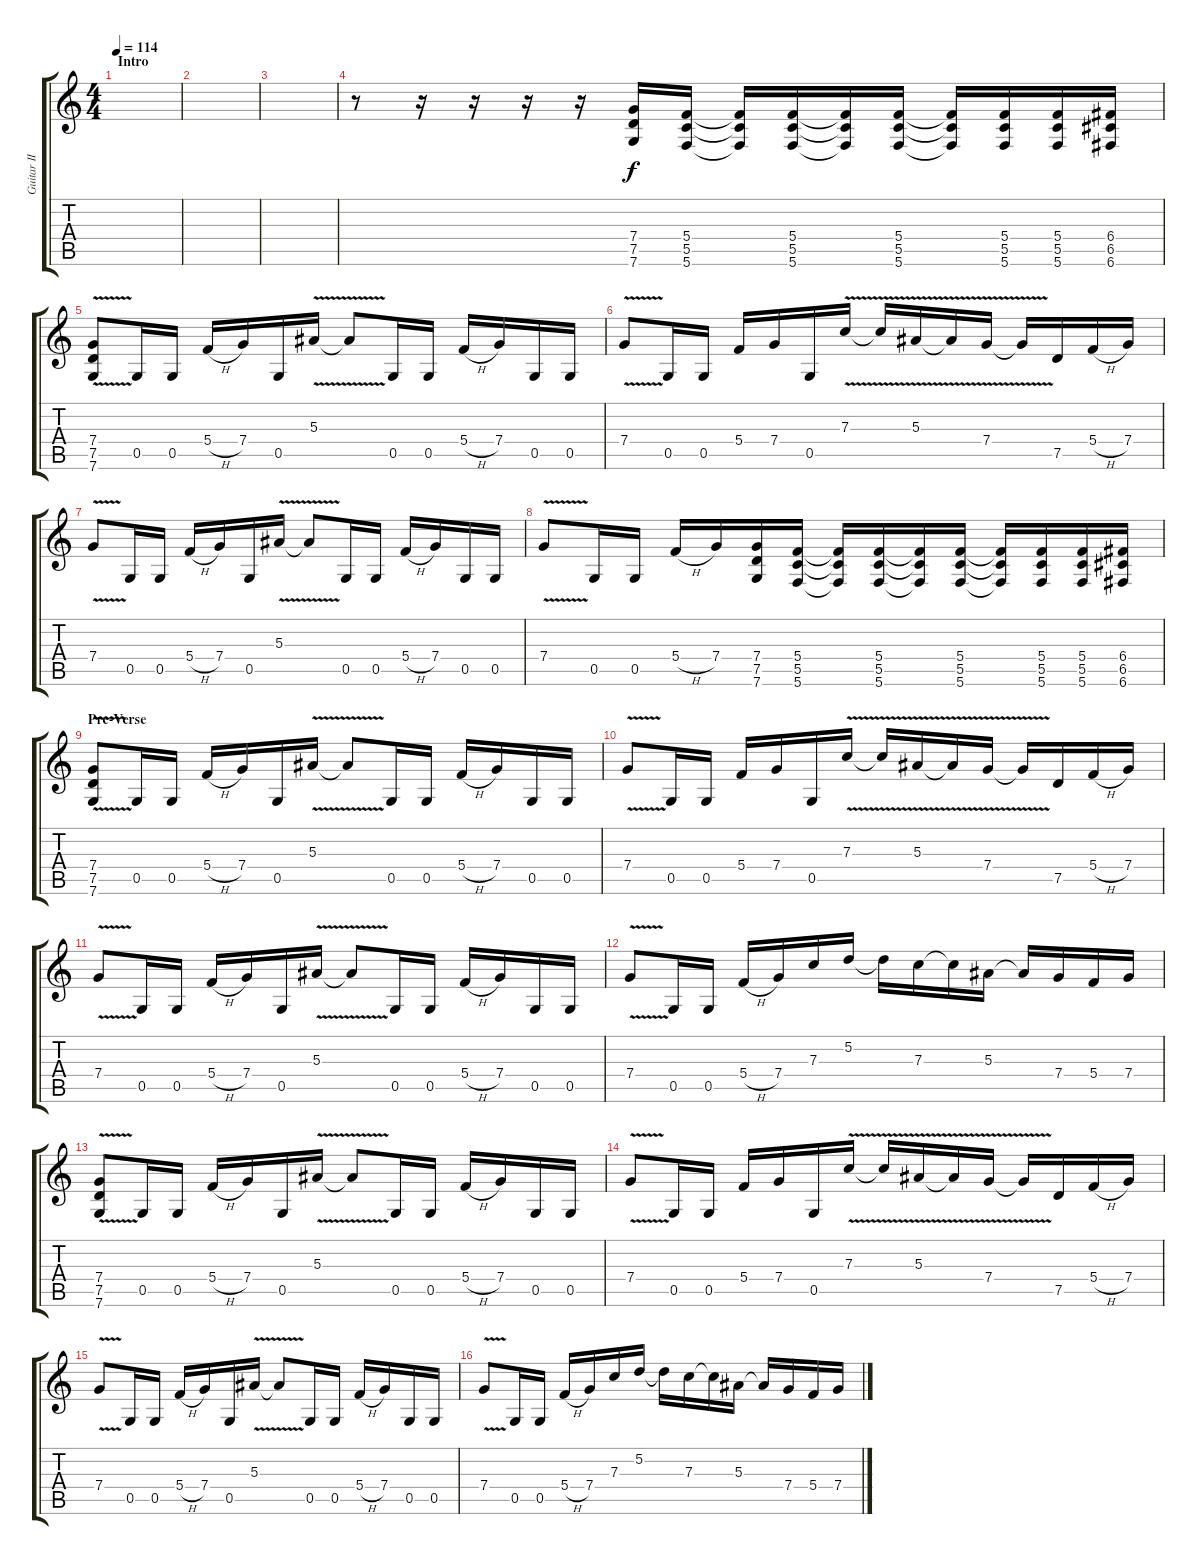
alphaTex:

\track ("Guitar II" "Guitar II") {instrument overdrivenguitar}
\staff {score tabs}
\tuning (D4 A3 F3 C3 G2 C2) {hide}
\ts (4 4)
\section ("" "Intro")
\tempo 114
\clef g2
\ks c
|
|
|
r.8 r.16 r.16 r.16 r.16 (7.4 7.5 7.6).16 (5.4 5.5 5.6).16 (5.4{t} 5.5{t} 5.6{t}).16 (5.4 5.5 5.6).16 (5.4{t} 5.5{t} 5.6{t}).16 (5.4 5.5 5.6).16 (5.4{t} 5.5{t} 5.6{t}).16 (5.4 5.5 5.6).16 (5.4 5.5 5.6).16 (6.4 6.5 6.6).16 |
(7.4{v} 7.5{v} 7.6{v}).8 0.5.16 0.5.16 5.4{h}.16 7.4.16 0.5.16 5.3{v}.16 5.3{t}.8 0.5.16 0.5.16 5.4{h}.16 7.4.16 0.5.16 0.5.16 |
7.4{v}.8 0.5.16 0.5.16 5.4.16 7.4.16 0.5.16 7.3{v}.16 7.3{t}.16 5.3{v}.16 5.3{t}.16 7.4{v}.16 7.4{t}.16 7.5.16 5.4{h}.16 7.4.16 |
7.4{v}.8 0.5.16 0.5.16 5.4{h}.16 7.4.16 0.5.16 5.3{v}.16 5.3{t}.8 0.5.16 0.5.16 5.4{h}.16 7.4.16 0.5.16 0.5.16 |
7.4{v}.8 0.5.16 0.5.16 5.4{h}.16 7.4.16 (7.4 7.5 7.6).16 (5.4 5.5 5.6).16 (5.4{t} 5.5{t} 5.6{t}).16 (5.4 5.5 5.6).16 (5.4{t} 5.5{t} 5.6{t}).16 (5.4 5.5 5.6).16 (5.4{t} 5.5{t} 5.6{t}).16 (5.4 5.5 5.6).16 (5.4 5.5 5.6).16 (6.4 6.5 6.6).16 |
\section ("" "Pre-Verse")
(7.4{v} 7.5 7.6).8 0.5.16 0.5.16 5.4{h}.16 7.4.16 0.5.16 5.3{v}.16 5.3{t}.8 0.5.16 0.5.16 5.4{h}.16 7.4.16 0.5.16 0.5.16 |
7.4{v}.8 0.5.16 0.5.16 5.4.16 7.4.16 0.5.16 7.3{v}.16 7.3{t}.16 5.3{v}.16 5.3{t}.16 7.4{v}.16 7.4{t}.16 7.5.16 5.4{h}.16 7.4.16 |
7.4{v}.8 0.5.16 0.5.16 5.4{h}.16 7.4.16 0.5.16 5.3{v}.16 5.3{t}.8 0.5.16 0.5.16 5.4{h}.16 7.4.16 0.5.16 0.5.16 |
7.4{v}.8 0.5.16 0.5.16 5.4{h}.16 7.4.16 7.3.16 5.2.16 5.2{t}.16 7.3.16 7.3{t}.16 5.3.16 5.3{t}.16 7.4.16 5.4.16 7.4.16 |
(7.4{v} 7.5 7.6).8 0.5.16 0.5.16 5.4{h}.16 7.4.16 0.5.16 5.3{v}.16 5.3{t}.8 0.5.16 0.5.16 5.4{h}.16 7.4.16 0.5.16 0.5.16 |
7.4{v}.8 0.5.16 0.5.16 5.4.16 7.4.16 0.5.16 7.3{v}.16 7.3{t}.16 5.3{v}.16 5.3{t}.16 7.4{v}.16 7.4{t}.16 7.5.16 5.4{h}.16 7.4.16 |
7.4{v}.8 0.5.16 0.5.16 5.4{h}.16 7.4.16 0.5.16 5.3{v}.16 5.3{t}.8 0.5.16 0.5.16 5.4{h}.16 7.4.16 0.5.16 0.5.16 |
7.4{v}.8 0.5.16 0.5.16 5.4{h}.16 7.4.16 7.3.16 5.2.16 5.2{t}.16 7.3.16 7.3{t}.16 5.3.16 5.3{t}.16 7.4.16 5.4.16 7.4.16
